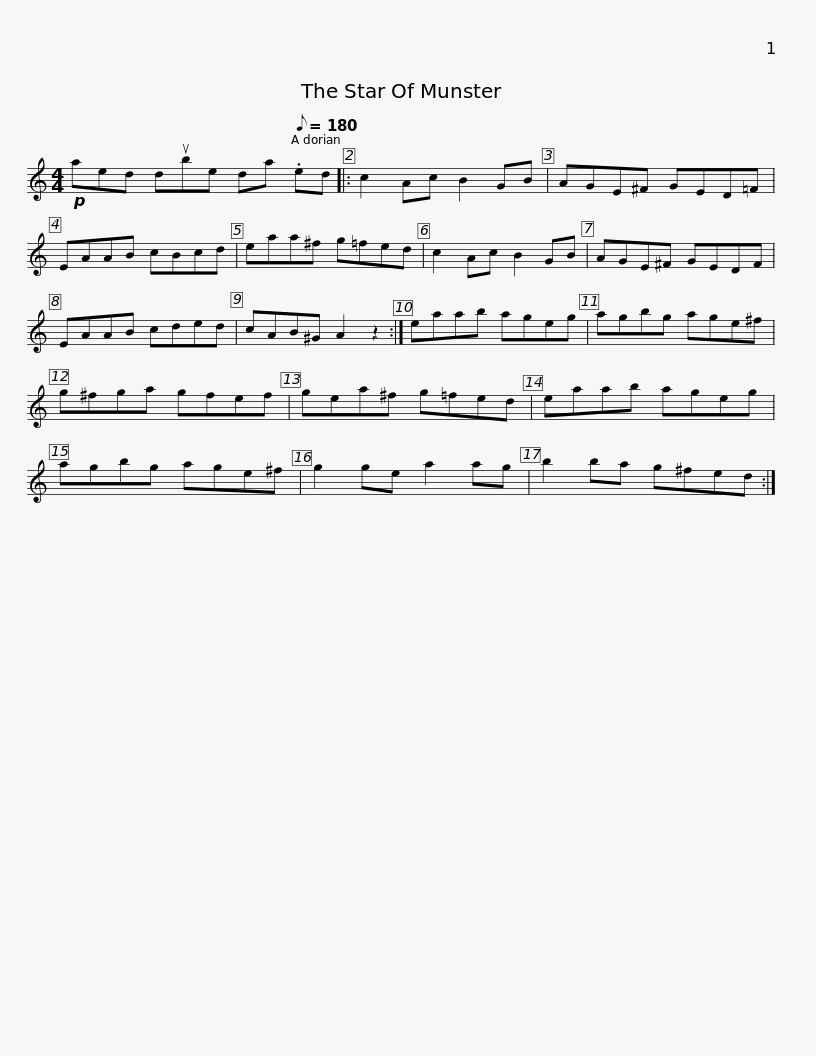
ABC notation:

X:1
L:1/8
M:4/4
I:linebreak $
K:C
V:1 treble
V:1
!p! aed dube da[Q:1/8=180] .ed |: c2 Ac B2 GB | AGE^F GED=F | EAAB cBcd | eaa^f g=fed |$ %5
 c2 Ac B2 GB | AGE^F GEDF | EAAB cded | cAB^G A2 z2 :| eaab ageg |$ %10
 agbg age^f | g^fga gfef | gea^f g=fed | eaab ageg | agbg age^f |$ %15
 g2 ge a2 ag | b2 ba g^fed :| %17
